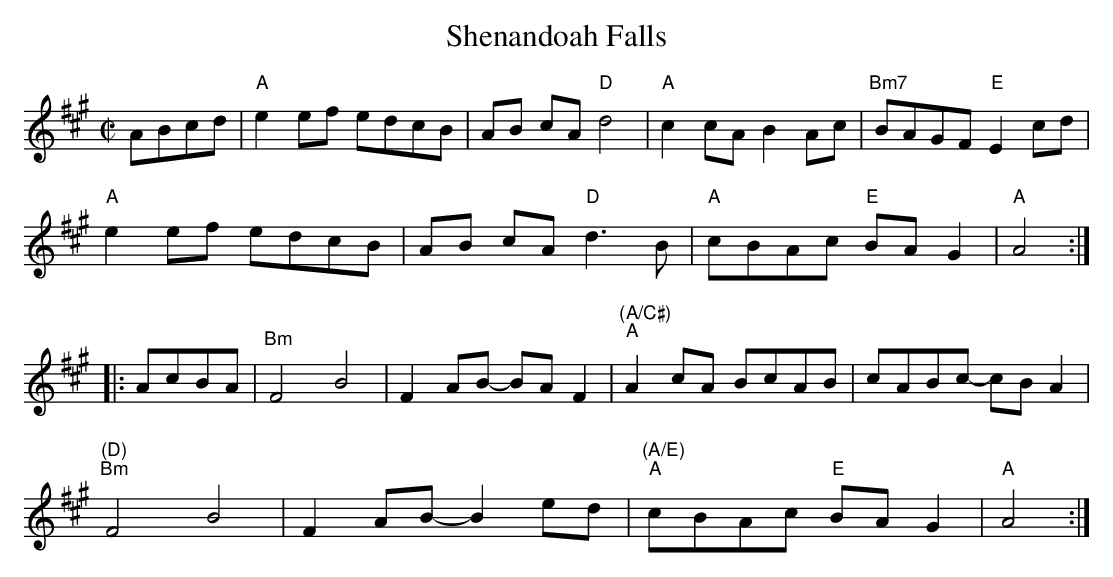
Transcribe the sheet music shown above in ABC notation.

X:1
T:Shenandoah Falls
M:C|
K:A
ABcd|\
"A"e2 ef edcB|AB cA "D"d4|"A"c2 cA B2Ac|"Bm7"BAGF "E"E2 cd|
"A"e2 ef edcB|AB cA "D"d3B|"A"cBAc "E"BA G2|"A"A4:|
|:AcBA|\
"Bm"F4B4|F2 AB- BA F2|"(A/C#)""A"A2 cA BcAB|cABc- cB A2|
"(D)""Bm"F4B4|F2 AB- B2 ed|"(A/E)""A"cBAc "E"BA G2|"A"A4:|
